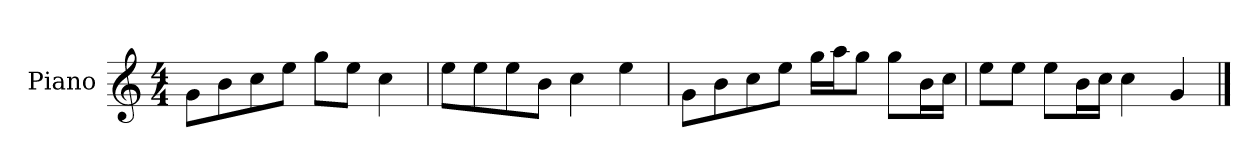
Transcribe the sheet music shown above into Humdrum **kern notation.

**kern
*part1
*staff1
*I"Piano
*I'P-no
*clefG2
*k[]
*M4/4
*MM90
=1
8g\L
8b\
8cc\
8ee\J
8gg\L
8ee\J
4cc\
=2
8ee\L
8ee\
8ee\
8b\J
4cc\
4ee\
=3
8g\L
8b\
8cc\
8ee\J
16gg\LL
16aa\J
8gg\J
8gg\L
16b\L
16cc\JJ
=4
8ee\L
8ee\J
8ee\L
16b\L
16cc\JJ
4cc\
4g/
==
*-
